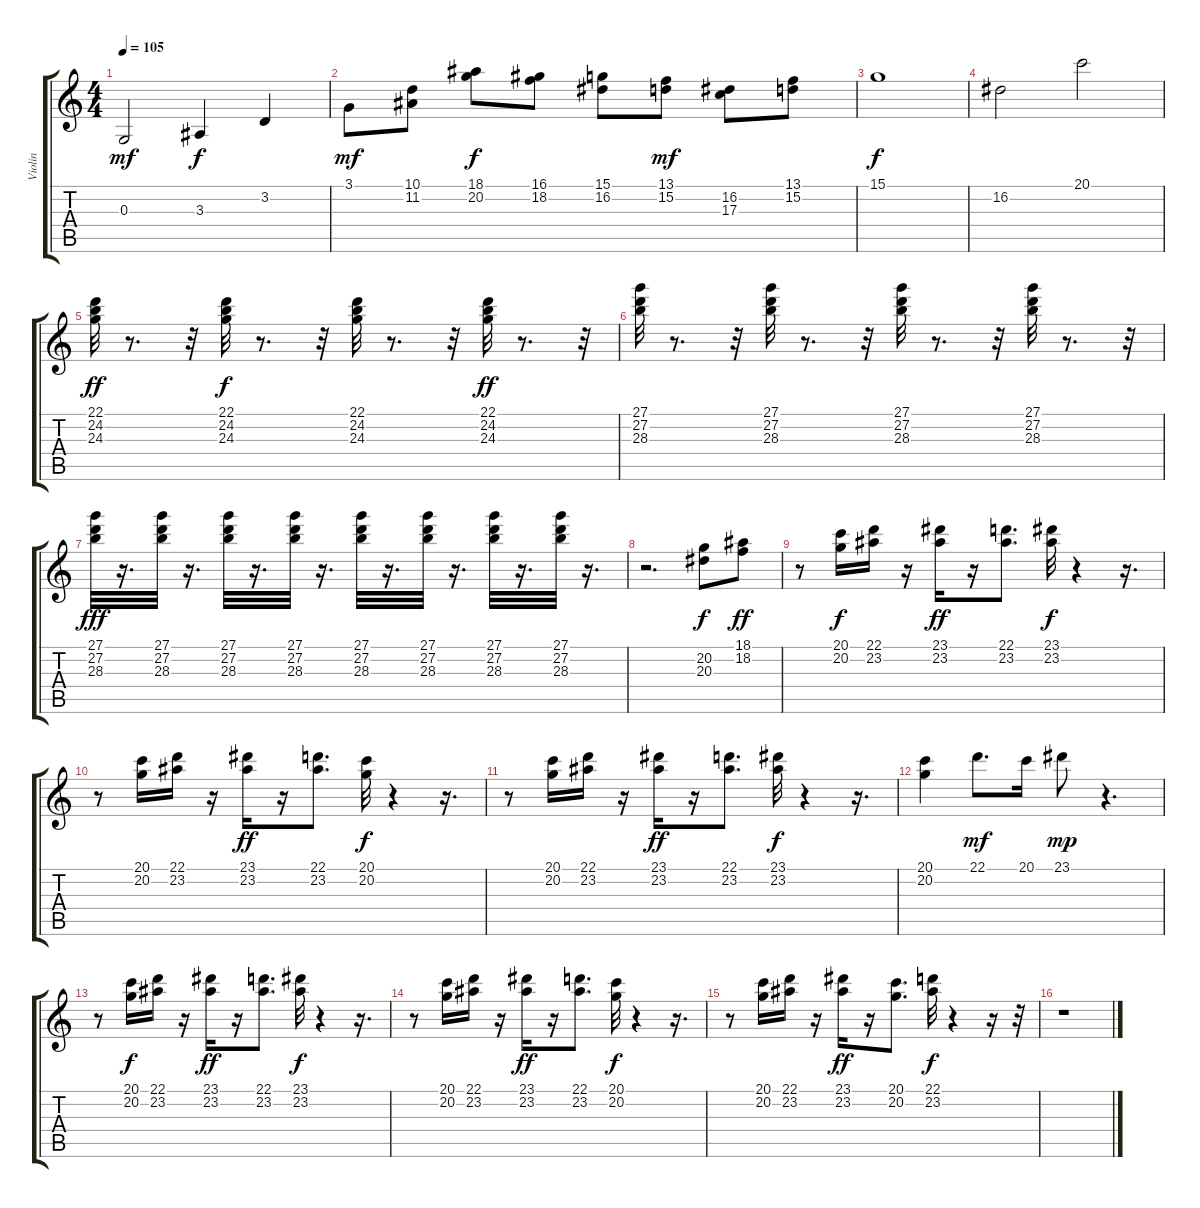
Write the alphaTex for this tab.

\track ("Violin" "Violin") {instrument violin}
\staff {score tabs}
\tuning (E4 B3 G3 D3 A2 E2) {hide}
\ts (4 4)
\tempo 105
\clef g2
\ks c
0.3.2{dy mf} 3.3.4{dy f} 3.2.4 |
3.1.8{dy mf instrument violin} (10.1 11.2).8 (18.1 20.2).8{dy f instrument violin} (16.1 18.2).8 (15.1 16.2).8 (13.1 15.2).8{dy mf} (16.2 17.3).8 (13.1 15.2).8 |
15.1.1{dy f} |
16.2.2 20.1.2{instrument violin} |
(22.1 24.2 24.3).32{dy ff} r.8{d} r.32 (22.1 24.2 24.3).32{dy f} r.8{d} r.32 (22.1 24.2 24.3).32 r.8{d} r.32 (22.1 24.2 24.3).32{dy ff} r.8{d} r.32 |
(27.1 27.2 28.3).32 r.8{d} r.32 (27.1 27.2 28.3).32 r.8{d} r.32 (27.1 27.2 28.3).32 r.8{d} r.32 (27.1 27.2 28.3).32 r.8{d} r.32 |
(27.1 27.2 28.3).32{dy fff} r.16{d} (27.1 27.2 28.3).32 r.16{d} (27.1 27.2 28.3).32 r.16{d} (27.1 27.2 28.3).32 r.16{d} (27.1 27.2 28.3).32 r.16{d} (27.1 27.2 28.3).32 r.16{d} (27.1 27.2 28.3).32 r.16{d} (27.1 27.2 28.3).32 r.16{d} |
r.2{d} (20.2 20.3).8{dy f} (18.1 18.2).8{dy ff} |
r.8 (20.1 20.2).16{dy f} (22.1 23.2).16 r.16 (23.1 23.2).16{dy ff} r.16 (22.1 23.2).8{d} (23.1 23.2).32{dy f} r.4 r.16{d} |
r.8 (20.1 20.2).16 (22.1 23.2).16 r.16 (23.1 23.2).16{dy ff} r.16 (22.1 23.2).8{d} (20.1 20.2).32{dy f} r.4 r.16{d} |
r.8 (20.1 20.2).16 (22.1 23.2).16 r.16 (23.1 23.2).16{dy ff} r.16 (22.1 23.2).8{d} (23.1 23.2).32{dy f} r.4 r.16{d} |
(20.1 20.2).4 22.1.8{d dy mf} 20.1.16 23.1.8{dy mp} r.4{d} |
r.8 (20.1 20.2).16{dy f} (22.1 23.2).16 r.16 (23.1 23.2).16{dy ff} r.16 (22.1 23.2).8{d} (23.1 23.2).32{dy f} r.4 r.16{d} |
r.8 (20.1 20.2).16 (22.1 23.2).16 r.16 (23.1 23.2).16{dy ff} r.16 (22.1 23.2).8{d} (20.1 20.2).32{dy f} r.4 r.16{d} |
r.8 (20.1 20.2).16 (22.1 23.2).16 r.16 (23.1 23.2).16{dy ff} r.16 (20.1 20.2).8{d} (22.1 23.2).32{dy f} r.4 r.16 r.32 |
r.1
